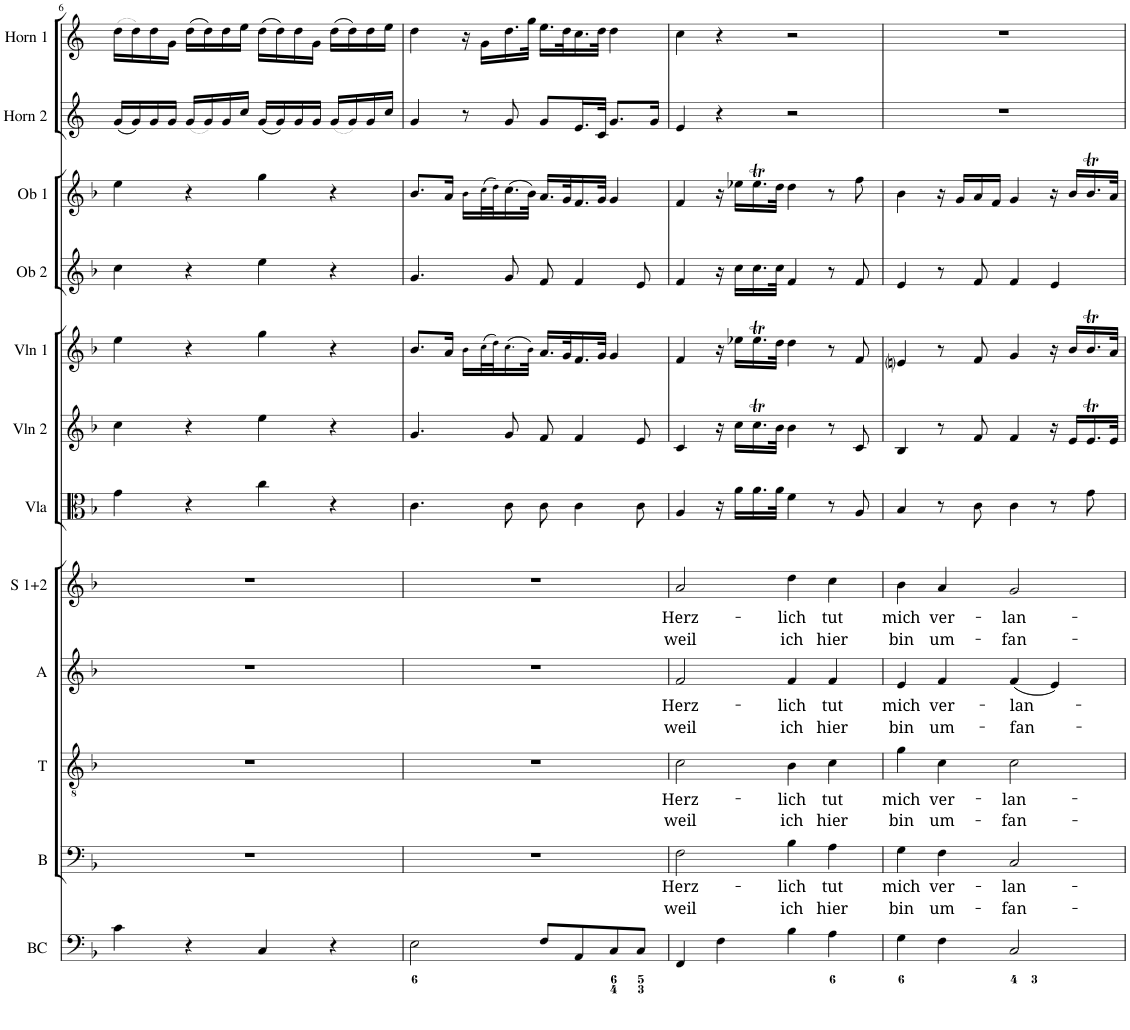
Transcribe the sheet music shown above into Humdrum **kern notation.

**kern	**kern	**text	**text	**kern	**text	**text	**kern	**text	**text	**kern	**text	**text	**kern	**kern	**kern	**kern	**kern	**kern	**kern
*part12	*part11	*part11	*part11	*part10	*part10	*part10	*part9	*part9	*part9	*part8	*part8	*part8	*part7	*part6	*part5	*part4	*part3	*part2	*part1
*staff12	*staff11	*staff11	*staff11	*staff10	*staff10	*staff10	*staff9	*staff9	*staff9	*staff8	*staff8	*staff8	*staff7	*staff6	*staff5	*staff4	*staff3	*staff2	*staff1
*I"Basso continuo	*I"Bass	*	*	*I"Tenor	*	*	*I"Alt	*	*	*I"Sopran 1+2	*	*	*I"Viola	*I"Violon 2	*I"Violine 1	*I"Oboe 2	*I"Oboe 1	*I"Horn in F 2	*I"Horn in F 1
*I'BC	*I'B	*	*	*I'T	*	*	*I'A	*	*	*I'S 1+2	*	*	*I'Vla	*I'Vln 2	*I'Vln 1	*I'Ob 2	*I'Ob 1	*I'Horn 2	*I'Horn 1
!!LO:PB:g=z
*clefF4	*clefF4	*	*	*clefGv2	*	*	*clefG2	*	*	*clefG2	*	*	*clefC3	*clefG2	*clefG2	*clefG2	*clefG2	*clefG2	*clefG2
*Trd7c12	*	*	*	*	*	*	*	*	*	*	*	*	*	*	*	*	*	*Trd4c7	*Trd4c7
*k[b-]	*k[b-]	*	*	*k[b-]	*	*	*k[b-]	*	*	*k[b-]	*	*	*k[b-]	*k[b-]	*k[b-]	*k[b-]	*k[b-]	*k[]	*k[]
*M4/4	*M4/4	*	*	*M4/4	*	*	*M4/4	*	*	*M4/4	*	*	*M4/4	*M4/4	*M4/4	*M4/4	*M4/4	*M4/4	*M4/4
*met(c)	*met(c)	*	*	*met(c)	*	*	*met(c)	*	*	*met(c)	*	*	*met(c)	*met(c)	*met(c)	*met(c)	*met(c)	*met(c)	*met(c)
=6	=6	=6	=6	=6	=6	=6	=6	=6	=6	=6	=6	=6	=6	=6	=6	=6	=6	=6	=6
4c\	1r	.	.	1r	.	.	1r	.	.	1r	.	.	4g\	4cc\	4ee\	4cc\	4ee\	(<16g/LL	(>16dd\LL
.	.	.	.	.	.	.	.	.	.	.	.	.	.	.	.	.	.	16g/)	16dd\)
.	.	.	.	.	.	.	.	.	.	.	.	.	.	.	.	.	.	16g/	16dd\
.	.	.	.	.	.	.	.	.	.	.	.	.	.	.	.	.	.	16g/JJ	16g\JJ
4r	.	.	.	.	.	.	.	.	.	.	.	.	4r	4r	4r	4r	4r	(<16g/LL	(>16dd\LL
.	.	.	.	.	.	.	.	.	.	.	.	.	.	.	.	.	.	16g/)	16dd\)
.	.	.	.	.	.	.	.	.	.	.	.	.	.	.	.	.	.	16g/	16dd\
.	.	.	.	.	.	.	.	.	.	.	.	.	.	.	.	.	.	16cc/JJ	16ee\JJ
4C/	.	.	.	.	.	.	.	.	.	.	.	.	4cc\	4ee\	4gg\	4ee\	4gg\	(<16g/LL	(>16dd\LL
.	.	.	.	.	.	.	.	.	.	.	.	.	.	.	.	.	.	16g/)	16dd\)
.	.	.	.	.	.	.	.	.	.	.	.	.	.	.	.	.	.	16g/	16dd\
.	.	.	.	.	.	.	.	.	.	.	.	.	.	.	.	.	.	16g/JJ	16g\JJ
4r	.	.	.	.	.	.	.	.	.	.	.	.	4r	4r	4r	4r	4r	(<16g/LL	(>16dd\LL
.	.	.	.	.	.	.	.	.	.	.	.	.	.	.	.	.	.	16g/)	16dd\)
.	.	.	.	.	.	.	.	.	.	.	.	.	.	.	.	.	.	16g/	16dd\
.	.	.	.	.	.	.	.	.	.	.	.	.	.	.	.	.	.	16cc/JJ	16ee\JJ
=7	=7	=7	=7	=7	=7	=7	=7	=7	=7	=7	=7	=7	=7	=7	=7	=7	=7	=7	=7
2E\	1r	.	.	1r	.	.	1r	.	.	1r	.	.	4.c\	4.g/	8.b-/L	4.g/	8.b-/L	4g/	4dd\
.	.	.	.	.	.	.	.	.	.	.	.	.	.	.	16a/Jk	.	16a/Jk	.	.
.	.	.	.	.	.	.	.	.	.	.	.	.	.	.	16b-!\LL	.	16b-!\LL	8r	16r
.	.	.	.	.	.	.	.	.	.	.	.	.	.	.	(>32cc!\L	.	(>32cc!\L	.	16g\LL
.	.	.	.	.	.	.	.	.	.	.	.	.	.	.	32dd!\J)	.	32dd!\J)	.	.
.	.	.	.	.	.	.	.	.	.	.	.	.	8c\	8g/	(>16.cc!\	8g/	(>16.cc\	8g/	16.dd\
.	.	.	.	.	.	.	.	.	.	.	.	.	.	.	32b-!\JJk)	.	32b-\JJk)	.	32gg\JJk
8F/L	.	.	.	.	.	.	.	.	.	.	.	.	8c\	8f/	16.a/LL	8f/	16.a/LL	8g/L	16.ee\LL
.	.	.	.	.	.	.	.	.	.	.	.	.	.	.	32g/K	.	32g/K	.	32dd\K
8AA/	.	.	.	.	.	.	.	.	.	.	.	.	4c\	4f/	16.f/	4f/	16.f/	16.e/L	16.cc\
.	.	.	.	.	.	.	.	.	.	.	.	.	.	.	32g/JJk	.	32g/JJk	32c/JJk	32dd\JJk
8C/	.	.	.	.	.	.	.	.	.	.	.	.	.	.	4g/	.	4g/	8.g/L	4dd\
8C/J	.	.	.	.	.	.	.	.	.	.	.	.	8c\	8e/	.	8e/	.	.	.
.	.	.	.	.	.	.	.	.	.	.	.	.	.	.	.	.	.	16g/Jk	.
=8	=8	=8	=8	=8	=8	=8	=8	=8	=8	=8	=8	=8	=8	=8	=8	=8	=8	=8	=8
!	!	!LO:LY:b	!LO:LY:b	!	!LO:LY:b	!LO:LY:b	!	!LO:LY:b	!LO:LY:b	!	!LO:LY:b	!LO:LY:b	!	!	!	!	!	!	!
4FF/	2F\	Herz-	weil	2c\	Herz-	weil	2f/	Herz-	weil	2a/	Herz-	weil	4A/	4c/	4f/	4f/	4f/	4e/	4cc\
4F\	.	.	.	.	.	.	.	.	.	.	.	.	16r	16r	16r	16r	16r	4r	4r
.	.	.	.	.	.	.	.	.	.	.	.	.	16a\LL	16cc\LL	16ee-X\LL	16cc\LL	16ee-X\LL	.	.
.	.	.	.	.	.	.	.	.	.	.	.	.	16.a\	16.ccT\	16.ee-T\	16.cc\	16.ee-T\	.	.
.	.	.	.	.	.	.	.	.	.	.	.	.	32a\JJk	32b-\JJk	32dd\JJk	32cc\JJk	32dd\JJk	.	.
!	!	!LO:LY:b	!LO:LY:b	!	!LO:LY:b	!LO:LY:b	!	!LO:LY:b	!LO:LY:b	!	!LO:LY:b	!LO:LY:b	!	!	!	!	!	!	!
4B-\	4B-\	-lich	ich	4B-\	-lich	ich	4f/	-lich	ich	4dd\	-lich	ich	4f\	4b-\	4dd\	4f/	4dd\	2r	2r
!	!	!LO:LY:b	!LO:LY:b	!	!LO:LY:b	!LO:LY:b	!	!LO:LY:b	!LO:LY:b	!	!LO:LY:b	!LO:LY:b	!	!	!	!	!	!	!
4A\	4A\	tut	hier	4c\	tut	hier	4f/	tut	hier	4cc\	tut	hier	8r	8r	8r	8r	8r	.	.
.	.	.	.	.	.	.	.	.	.	.	.	.	8A/	8c/	8f/	8f/	8ff\	.	.
=9	=9	=9	=9	=9	=9	=9	=9	=9	=9	=9	=9	=9	=9	=9	=9	=9	=9	=9	=9
!	!	!LO:LY:b	!LO:LY:b	!	!LO:LY:b	!LO:LY:b	!	!LO:LY:b	!LO:LY:b	!	!LO:LY:b	!LO:LY:b	!	!	!	!	!	!	!
4G\	4G\	mich	bin	4g\	mich	bin	4e/	mich	bin	4b-\	mich	bin	4B-/	4B-/	4eni/	4e/	4b-\	1r	1r
!	!	!LO:LY:b	!LO:LY:b	!	!LO:LY:b	!LO:LY:b	!	!LO:LY:b	!LO:LY:b	!	!LO:LY:b	!LO:LY:b	!	!	!	!	!	!	!
4F\	4F\	ver-	um-	4c\	ver-	um-	4f/	ver-	um-	4a/	ver-	um-	8r	8r	8r	8r	16r	.	.
.	.	.	.	.	.	.	.	.	.	.	.	.	.	.	.	.	16g/LL	.	.
.	.	.	.	.	.	.	.	.	.	.	.	.	8c\	8f/	8f/	8f/	16a/	.	.
.	.	.	.	.	.	.	.	.	.	.	.	.	.	.	.	.	16f/JJ	.	.
!	!	!LO:LY:b	!LO:LY:b	!	!LO:LY:b	!LO:LY:b	!	!LO:LY:b	!LO:LY:b	!	!LO:LY:b	!LO:LY:b	!	!	!	!	!	!	!
2C/	2C/	-lan-	-fan-	2c\	-lan-	-fan-	(<4f/	-lan-	-fan-	2g/	-lan-	-fan-	4c\	4f/	4g/	4f/	4g/	.	.
.	.	.	.	.	.	.	4e/)	.	.	.	.	.	8r	16r	16r	4e/	16r	.	.
.	.	.	.	.	.	.	.	.	.	.	.	.	.	16e/LL	16b-/LL	.	16b-/LL	.	.
.	.	.	.	.	.	.	.	.	.	.	.	.	8g\	16.et/	16.b-T/	.	16.b-T/	.	.
.	.	.	.	.	.	.	.	.	.	.	.	.	.	32e/JJk	32a/JJk	.	32a/JJk	.	.
=	=	=	=	=	=	=	=	=	=	=	=	=	=	=	=	=	=	=	=
*-	*-	*-	*-	*-	*-	*-	*-	*-	*-	*-	*-	*-	*-	*-	*-	*-	*-	*-	*-
